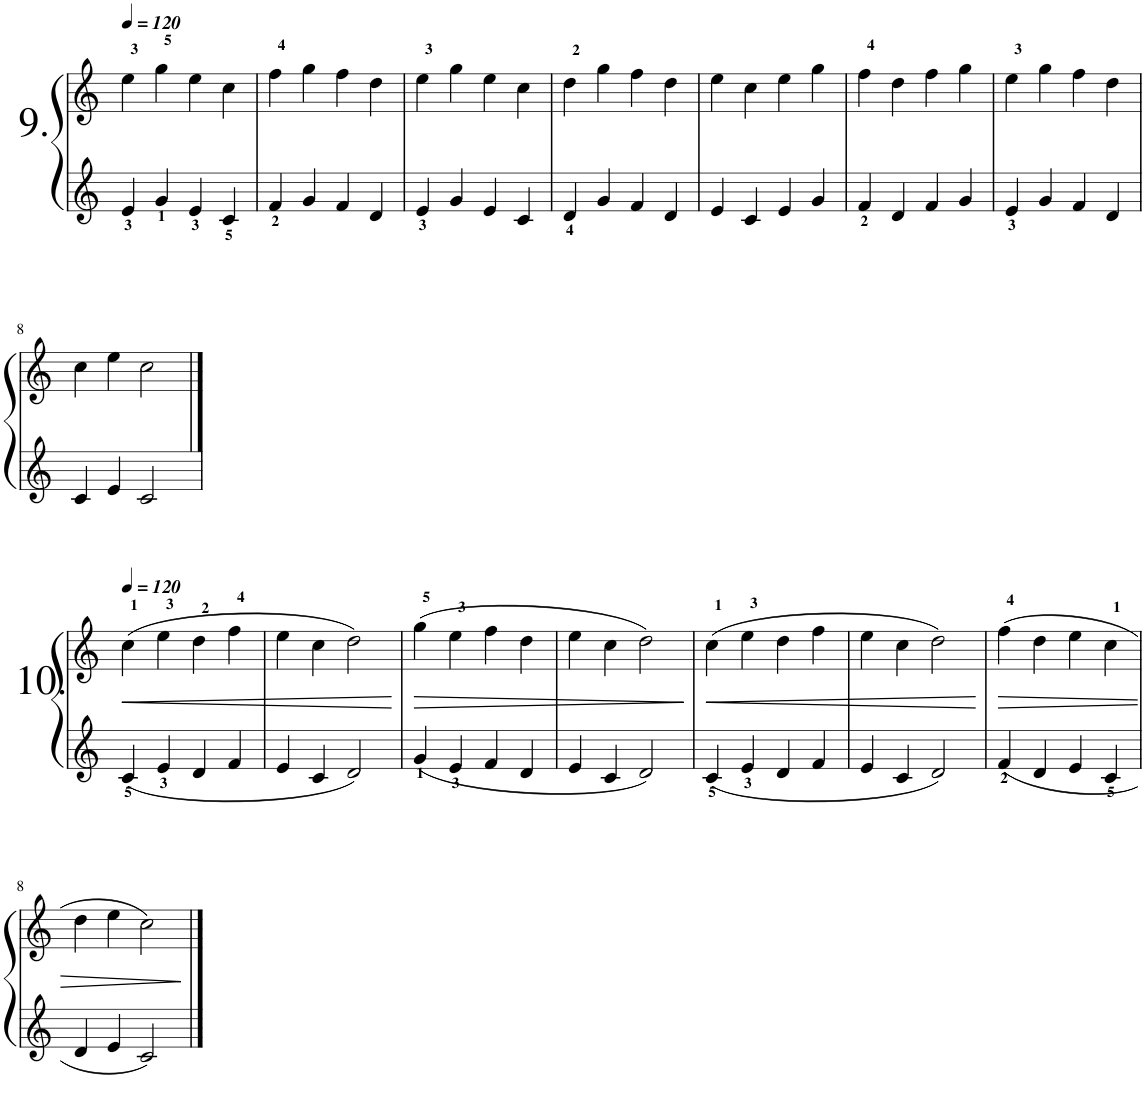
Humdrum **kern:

**kern	**kern	**dynam
*part1	*part1	*part1
*staff2	*staff1	*staff1/2
*I"Piano	*	*
*I'Pno.	*	*
!!LO:PB:g=z
*clefG2	*clefG2	*
*k[]	*k[]	*
*M4/4	*M4/4	*
*MM120	*MM120	*
=1	=1	=1
4e/	4ee\	.
4g/	4gg\	.
4e/	4ee\	.
4c/	4cc\	.
=2	=2	=2
4f/	4ff\	.
4g/	4gg\	.
4f/	4ff\	.
4d/	4dd\	.
=3	=3	=3
4e/	4ee\	.
4g/	4gg\	.
4e/	4ee\	.
4c/	4cc\	.
=4	=4	=4
4d/	4dd\	.
4g/	4gg\	.
4f/	4ff\	.
4d/	4dd\	.
=5	=5	=5
4e/	4ee\	.
4c/	4cc\	.
4e/	4ee\	.
4g/	4gg\	.
=6	=6	=6
4f/	4ff\	.
4d/	4dd\	.
4f/	4ff\	.
4g/	4gg\	.
=7	=7	=7
4e/	4ee\	.
4g/	4gg\	.
4f/	4ff\	.
4d/	4dd\	.
!!LO:LB:g=z
=8	=8	=8
4c/	4cc\	.
4e/	4ee\	.
2c/	2cc\	.
!!LO:LB:g=z
==1	==1	==1
*	*MM120	*
!	!	!LO:HP:b
4c/	(4cc\	<
4e/	4ee\	.
4d/	4dd\	.
4f/	4ff\	.
=2	=2	=2
4e/	4ee\	.
4c/	4cc\	.
2d/	2dd\)	.
.	.	[
=3	=3	=3
!	!	!LO:HP:b
4g/	(4gg\	>
4e/	4ee\	.
4f/	4ff\	.
4d/	4dd\	.
=4	=4	=4
4e/	4ee\	.
4c/	4cc\	.
2d/	2dd\)	.
.	.	]
=5	=5	=5
!	!	!LO:HP:b
4c/	(4cc\	<
4e/	4ee\	.
4d/	4dd\	.
4f/	4ff\	.
=6	=6	=6
4e/	4ee\	.
4c/	4cc\	.
2d/	2dd\)	.
.	.	[
=7	=7	=7
!	!	!LO:HP:b
4f/	(4ff\	>
4d/	4dd\	.
4e/	4ee\	.
4c/	4cc\	.
!!LO:LB:g=z
=8	=8	=8
4d/	4dd\	.
4e/	4ee\	.
2c/	2cc\)	.
.	.	]
==	==	==
*-	*-	*-
